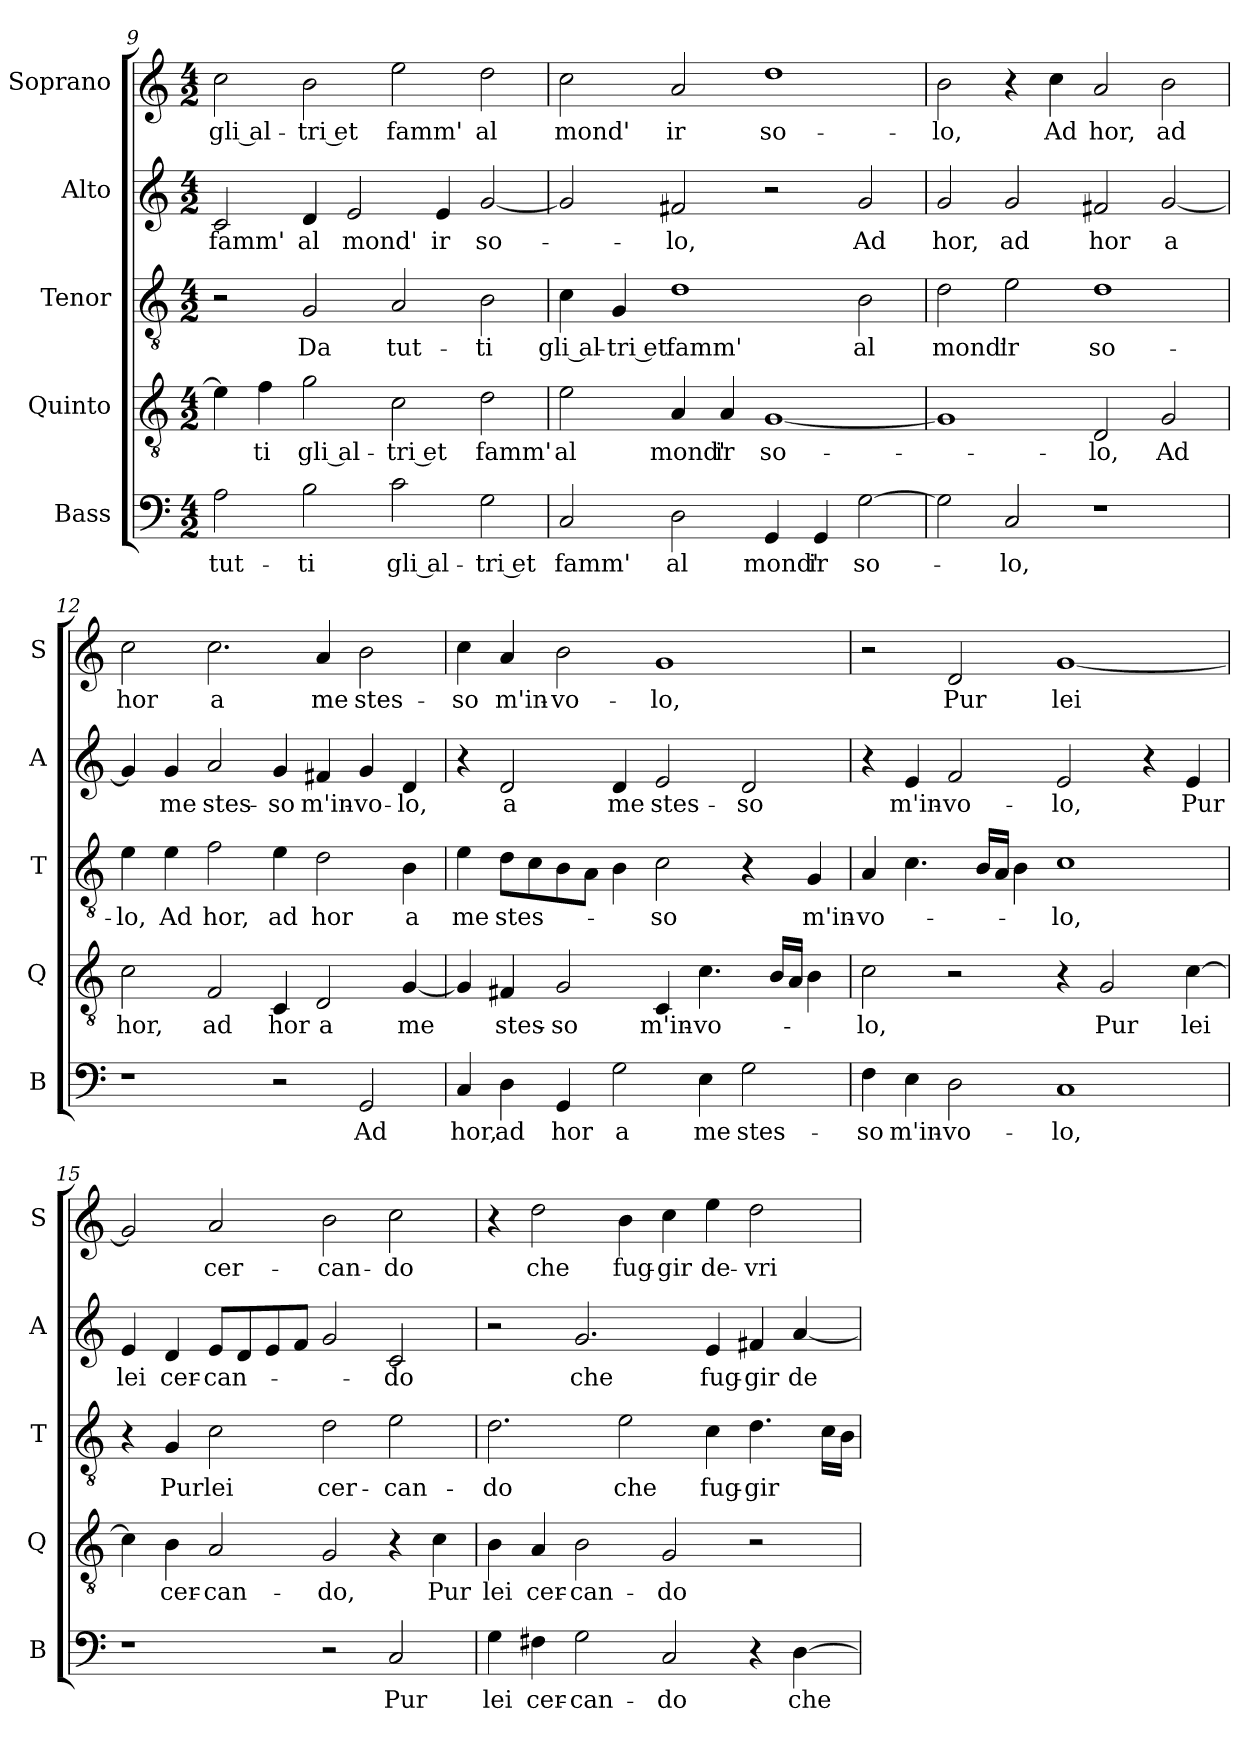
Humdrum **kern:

**kern	**text	**kern	**text	**kern	**text	**kern	**text	**kern	**text
*part5	*part5	*part4	*part4	*part3	*part3	*part2	*part2	*part1	*part1
*staff5	*staff5	*staff4	*staff4	*staff3	*staff3	*staff2	*staff2	*staff1	*staff1
*I"Bass	*	*I"Quinto	*	*I"Tenor	*	*I"Alto	*	*I"Soprano	*
*I'B	*	*I'Q	*	*I'T	*	*I'A	*	*I'S	*
!!LO:PB:g=z
*clefF4	*	*clefGv2	*	*clefGv2	*	*clefG2	*	*clefG2	*
*k[]	*	*k[]	*	*k[]	*	*k[]	*	*k[]	*
*C:	*	*C:	*	*C:	*	*C:	*	*C:	*
*M4/2	*	*M4/2	*	*M4/2	*	*M4/2	*	*M4/2	*
=9	=9	=9	=9	=9	=9	=9	=9	=9	=9
!	!LO:LY:b	!	!	!	!	!	!LO:LY:b	!	!LO:LY:b
2A\	tut-	4e\]	.	2r	.	2c/	famm'	2cc\	gli al-
!	!	!	!LO:LY:b	!	!	!	!	!	!
.	.	4f\	-ti	.	.	.	.	.	.
!	!LO:LY:b	!	!LO:LY:b	!	!LO:LY:b	!	!LO:LY:b	!	!LO:LY:b
2B\	-ti	2g\	gli al-	2G/	Da	4d/	al	2b\	-tri et
!	!	!	!	!	!	!	!LO:LY:b	!	!
.	.	.	.	.	.	2e/	mond'	.	.
!	!LO:LY:b	!	!LO:LY:b	!	!LO:LY:b	!	!	!	!LO:LY:b
2c\	gli al-	2c\	-tri et	2A/	tut-	.	.	2ee\	famm'
!	!	!	!	!	!	!	!LO:LY:b	!	!
.	.	.	.	.	.	4e/	ir	.	.
!	!LO:LY:b	!	!LO:LY:b	!	!LO:LY:b	!	!LO:LY:b	!	!LO:LY:b
2G\	-tri et	2d\	famm'	2B\	-ti	[2g/	so-	2dd\	al
=10	=10	=10	=10	=10	=10	=10	=10	=10	=10
!	!LO:LY:b	!	!LO:LY:b	!	!LO:LY:b	!	!	!	!LO:LY:b
2C/	famm'	2e\	al	4c\	gli al-	2g/]	.	2cc\	mond'
!	!	!	!	!	!LO:LY:b	!	!	!	!
.	.	.	.	4G/	-tri et	.	.	.	.
!	!LO:LY:b	!	!LO:LY:b	!	!LO:LY:b	!	!LO:LY:b	!	!LO:LY:b
2D\	al	4A/	mond'	1d	famm'	2f#X/	-lo,	2a/	ir
!	!	!	!LO:LY:b	!	!	!	!	!	!
.	.	4A/	ir	.	.	.	.	.	.
!	!LO:LY:b	!	!LO:LY:b	!	!	!	!	!	!LO:LY:b
4GG/	mond'	[1G	so-	.	.	2r	.	1dd	so-
!	!LO:LY:b	!	!	!	!	!	!	!	!
4GG/	ir	.	.	.	.	.	.	.	.
!	!LO:LY:b	!	!	!	!LO:LY:b	!	!LO:LY:b	!	!
[2G\	so-	.	.	2B\	al	2g/	Ad	.	.
=11	=11	=11	=11	=11	=11	=11	=11	=11	=11
!	!	!	!	!	!LO:LY:b	!	!LO:LY:b	!	!LO:LY:b
2G\]	.	1G]	.	2d\	mond'	2g/	hor,	2b\	-lo,
!	!LO:LY:b	!	!	!	!LO:LY:b	!	!LO:LY:b	!	!
2C/	-lo,	.	.	2e\	ir	2g/	ad	4r	.
!	!	!	!	!	!	!	!	!	!LO:LY:b
.	.	.	.	.	.	.	.	4cc\	Ad
!	!	!	!LO:LY:b	!	!LO:LY:b	!	!LO:LY:b	!	!LO:LY:b
1r	.	2D/	-lo,	1d	so-	2f#X/	hor	2a/	hor,
!	!	!	!LO:LY:b	!	!	!	!LO:LY:b	!	!LO:LY:b
.	.	2G/	Ad	.	.	[2g/	a	2b\	ad
!!LO:LB:g=z
=12	=12	=12	=12	=12	=12	=12	=12	=12	=12
!	!	!	!LO:LY:b	!	!LO:LY:b	!	!	!	!LO:LY:b
1r	.	2c\	hor,	4e\	-lo,	4g/]	.	2cc\	hor
!	!	!	!	!	!LO:LY:b	!	!LO:LY:b	!	!
.	.	.	.	4e\	Ad	4g/	me	.	.
!	!	!	!LO:LY:b	!	!LO:LY:b	!	!LO:LY:b	!	!LO:LY:b
.	.	2F/	ad	2f\	hor,	2a/	stes-	2.cc\	a
!	!	!	!LO:LY:b	!	!LO:LY:b	!	!LO:LY:b	!	!
2r	.	4C/	hor	4e\	ad	4g/	-so	.	.
!	!	!	!LO:LY:b	!	!LO:LY:b	!	!LO:LY:b	!	!LO:LY:b
.	.	2D/	a	2d\	hor	4f#X/	m'in-	4a/	me
!	!LO:LY:b	!	!	!	!	!	!LO:LY:b	!	!LO:LY:b
2GG/	Ad	.	.	.	.	4g/	-vo-	2b\	stes-
!	!	!	!LO:LY:b	!	!LO:LY:b	!	!LO:LY:b	!	!
.	.	[4G/	me	4B\	a	4d/	-lo,	.	.
=13	=13	=13	=13	=13	=13	=13	=13	=13	=13
!	!LO:LY:b	!	!	!	!LO:LY:b	!	!	!	!LO:LY:b
4C/	hor,	4G/]	.	4e\	me	4r	.	4cc\	-so
!	!LO:LY:b	!	!LO:LY:b	!	!LO:LY:b	!	!LO:LY:b	!	!LO:LY:b
4D\	ad	4F#X/	stes-	8d\L	stes-	2d/	a	4a/	m'in-
.	.	.	.	8c\	.	.	.	.	.
!	!LO:LY:b	!	!LO:LY:b	!	!	!	!	!	!LO:LY:b
4GG/	hor	2G/	-so	8B\	.	.	.	2b\	-vo-
.	.	.	.	8A\J	.	.	.	.	.
!	!LO:LY:b	!	!	!	!	!	!LO:LY:b	!	!
2G\	a	.	.	4B\	.	4d/	me	.	.
!	!	!	!LO:LY:b	!	!LO:LY:b	!	!LO:LY:b	!	!LO:LY:b
.	.	4C/	m'in-	2c\	-so	2e/	stes-	1g	-lo,
!	!LO:LY:b	!	!LO:LY:b	!	!	!	!	!	!
4E\	me	4.c\	-vo-	.	.	.	.	.	.
!	!LO:LY:b	!	!	!	!	!	!LO:LY:b	!	!
2G\	stes-	.	.	4r	.	2d/	-so	.	.
.	.	16B/LL	.	.	.	.	.	.	.
.	.	16A/JJ	.	.	.	.	.	.	.
!	!	!	!	!	!LO:LY:b	!	!	!	!
.	.	4B\	.	4G/	m'in-	.	.	.	.
=14	=14	=14	=14	=14	=14	=14	=14	=14	=14
!	!LO:LY:b	!	!LO:LY:b	!	!LO:LY:b	!	!	!	!
4F\	-so	2c\	-lo,	4A/	-vo-	4r	.	2r	.
!	!LO:LY:b	!	!	!	!	!	!LO:LY:b	!	!
4E\	m'in-	.	.	4.c\	.	4e/	m'in-	.	.
!	!LO:LY:b	!	!	!	!	!	!LO:LY:b	!	!LO:LY:b
2D\	-vo-	2r	.	.	.	2f/	-vo-	2d/	Pur
.	.	.	.	16B/LL	.	.	.	.	.
.	.	.	.	16A/JJ	.	.	.	.	.
.	.	.	.	4B\	.	.	.	.	.
!	!LO:LY:b	!	!	!	!LO:LY:b	!	!LO:LY:b	!	!LO:LY:b
1C	-lo,	4r	.	1c	-lo,	2e/	-lo,	[1g	lei
!	!	!	!LO:LY:b	!	!	!	!	!	!
.	.	2G/	Pur	.	.	.	.	.	.
.	.	.	.	.	.	4r	.	.	.
!	!	!	!LO:LY:b	!	!	!	!LO:LY:b	!	!
.	.	[4c\	lei	.	.	4e/	Pur	.	.
!!LO:LB:g=z
=15	=15	=15	=15	=15	=15	=15	=15	=15	=15
!	!	!	!	!	!	!	!LO:LY:b	!	!
1r	.	4c\]	.	4r	.	4e/	lei	2g/]	.
!	!	!	!LO:LY:b	!	!LO:LY:b	!	!LO:LY:b	!	!
.	.	4B\	cer-	4G/	Pur	4d/	cer-	.	.
!	!	!	!LO:LY:b	!	!LO:LY:b	!	!LO:LY:b	!	!LO:LY:b
.	.	2A/	-can-	2c\	lei	8e/L	-can-	2a/	cer-
.	.	.	.	.	.	8d/	.	.	.
.	.	.	.	.	.	8e/	.	.	.
.	.	.	.	.	.	8f/J	.	.	.
!	!	!	!LO:LY:b	!	!LO:LY:b	!	!	!	!LO:LY:b
2r	.	2G/	-do,	2d\	cer-	2g/	.	2b\	-can-
!	!LO:LY:b	!	!	!	!LO:LY:b	!	!LO:LY:b	!	!LO:LY:b
2C/	Pur	4r	.	2e\	-can-	2c/	-do	2cc\	-do
!	!	!	!LO:LY:b	!	!	!	!	!	!
.	.	4c\	Pur	.	.	.	.	.	.
=16	=16	=16	=16	=16	=16	=16	=16	=16	=16
!	!LO:LY:b	!	!LO:LY:b	!	!LO:LY:b	!	!	!	!
4G\	lei	4B\	lei	2.d\	-do	2r	.	4r	.
!	!LO:LY:b	!	!LO:LY:b	!	!	!	!	!	!LO:LY:b
4F#X\	cer-	4A/	cer-	.	.	.	.	2dd\	che
!	!LO:LY:b	!	!LO:LY:b	!	!	!	!LO:LY:b	!	!
2G\	-can-	2B\	-can-	.	.	2.g/	che	.	.
!	!	!	!	!	!LO:LY:b	!	!	!	!LO:LY:b
.	.	.	.	2e\	che	.	.	4b\	fug-
!	!LO:LY:b	!	!LO:LY:b	!	!	!	!	!	!LO:LY:b
2C/	-do	2G/	-do	.	.	.	.	4cc\	-gir
!	!	!	!	!	!LO:LY:b	!	!LO:LY:b	!	!LO:LY:b
.	.	.	.	4c\	fug-	4e/	fug-	4ee\	de-
!	!	!	!	!	!LO:LY:b	!	!LO:LY:b	!	!LO:LY:b
4r	.	2r	.	4.d\	-gir	4f#X/	-gir	2dd\	-vri-
!	!LO:LY:b	!	!	!	!	!	!LO:LY:b	!	!
[4D\	che	.	.	.	.	[4a/	de-	.	.
.	.	.	.	16c\LL	.	.	.	.	.
.	.	.	.	16B\JJ	.	.	.	.	.
=	=	=	=	=	=	=	=	=	=
*-	*-	*-	*-	*-	*-	*-	*-	*-	*-
